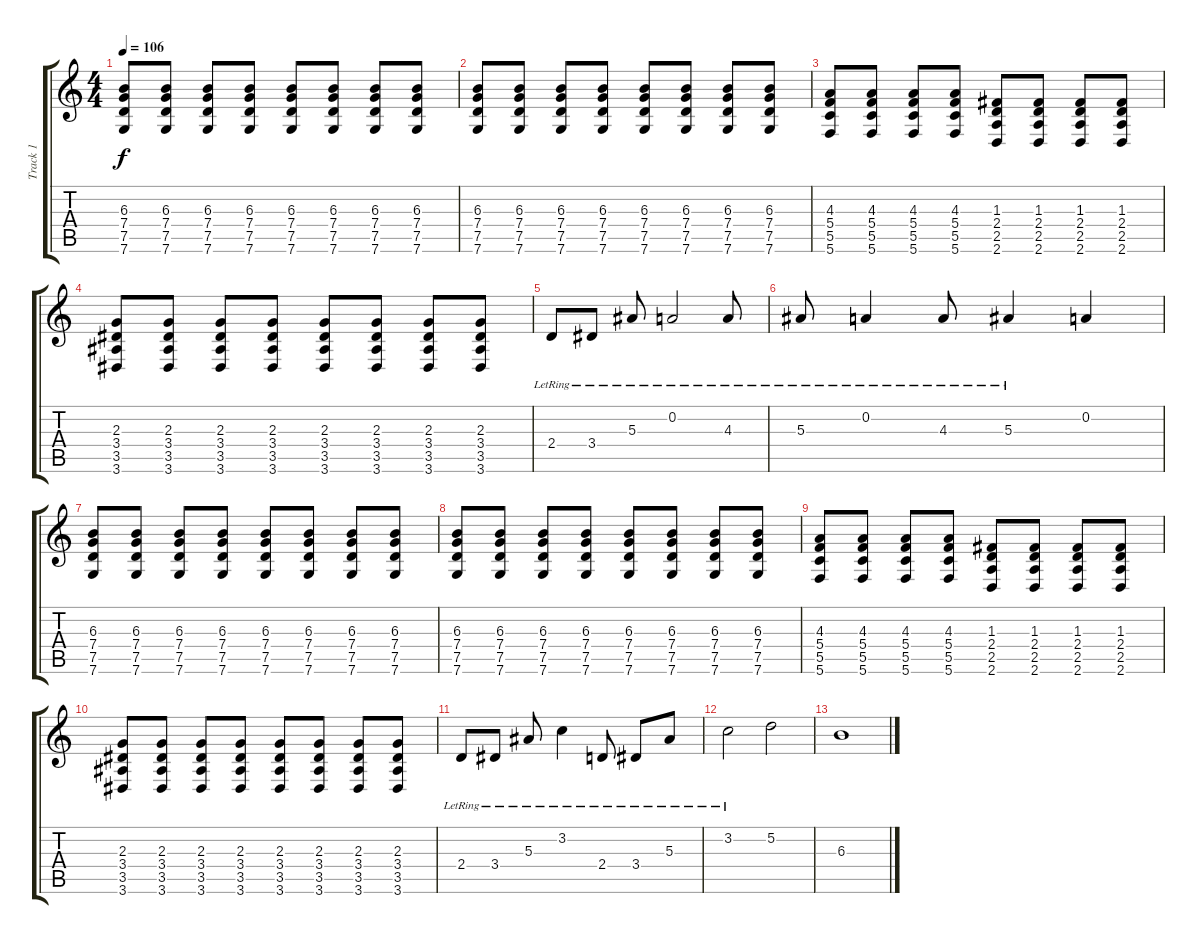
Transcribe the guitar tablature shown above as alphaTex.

\track ("Track 1" "Track 1") {instrument distortionguitar}
\staff {score tabs}
\tuning (D4 A3 F3 C3 G2 C2) {hide}
\ts (4 4)
\tempo 106
\clef g2
\ks c
(6.3 7.4 7.5 7.6).8{dy f} (6.3 7.4 7.5 7.6).8 (6.3 7.4 7.5 7.6).8 (6.3 7.4 7.5 7.6).8 (6.3 7.4 7.5 7.6).8 (6.3 7.4 7.5 7.6).8 (6.3 7.4 7.5 7.6).8 (6.3 7.4 7.5 7.6).8 |
(6.3 7.4 7.5 7.6).8 (6.3 7.4 7.5 7.6).8 (6.3 7.4 7.5 7.6).8 (6.3 7.4 7.5 7.6).8 (6.3 7.4 7.5 7.6).8 (6.3 7.4 7.5 7.6).8 (6.3 7.4 7.5 7.6).8 (6.3 7.4 7.5 7.6).8 |
(4.3 5.4 5.5 5.6).8 (4.3 5.4 5.5 5.6).8 (4.3 5.4 5.5 5.6).8 (4.3 5.4 5.5 5.6).8 (1.3 2.4 2.5 2.6).8 (1.3 2.4 2.5 2.6).8 (1.3 2.4 2.5 2.6).8 (1.3 2.4 2.5 2.6).8 |
(2.3 3.4 3.5 3.6).8 (2.3 3.4 3.5 3.6).8 (2.3 3.4 3.5 3.6).8 (2.3 3.4 3.5 3.6).8 (2.3 3.4 3.5 3.6).8 (2.3 3.4 3.5 3.6).8 (2.3 3.4 3.5 3.6).8 (2.3 3.4 3.5 3.6).8 |
2.4{lr}.8 3.4{lr}.8 5.3{lr}.8 0.2{lr}.2 4.3{lr}.8 |
5.3{lr}.8 0.2{lr}.4 4.3{lr}.8 5.3{lr}.4 0.2.4 |
(6.3 7.4 7.5 7.6).8 (6.3 7.4 7.5 7.6).8 (6.3 7.4 7.5 7.6).8 (6.3 7.4 7.5 7.6).8 (6.3 7.4 7.5 7.6).8 (6.3 7.4 7.5 7.6).8 (6.3 7.4 7.5 7.6).8 (6.3 7.4 7.5 7.6).8 |
(6.3 7.4 7.5 7.6).8 (6.3 7.4 7.5 7.6).8 (6.3 7.4 7.5 7.6).8 (6.3 7.4 7.5 7.6).8 (6.3 7.4 7.5 7.6).8 (6.3 7.4 7.5 7.6).8 (6.3 7.4 7.5 7.6).8 (6.3 7.4 7.5 7.6).8 |
(4.3 5.4 5.5 5.6).8 (4.3 5.4 5.5 5.6).8 (4.3 5.4 5.5 5.6).8 (4.3 5.4 5.5 5.6).8 (1.3 2.4 2.5 2.6).8 (1.3 2.4 2.5 2.6).8 (1.3 2.4 2.5 2.6).8 (1.3 2.4 2.5 2.6).8 |
(2.3 3.4 3.5 3.6).8 (2.3 3.4 3.5 3.6).8 (2.3 3.4 3.5 3.6).8 (2.3 3.4 3.5 3.6).8 (2.3 3.4 3.5 3.6).8 (2.3 3.4 3.5 3.6).8 (2.3 3.4 3.5 3.6).8 (2.3 3.4 3.5 3.6).8 |
2.4{lr}.8 3.4{lr}.8 5.3{lr}.8 3.2{lr}.4 2.4{lr}.8 3.4{lr}.8 5.3{lr}.8 |
3.2{lr}.2 5.2.2 |
6.3.1{volume 0}
